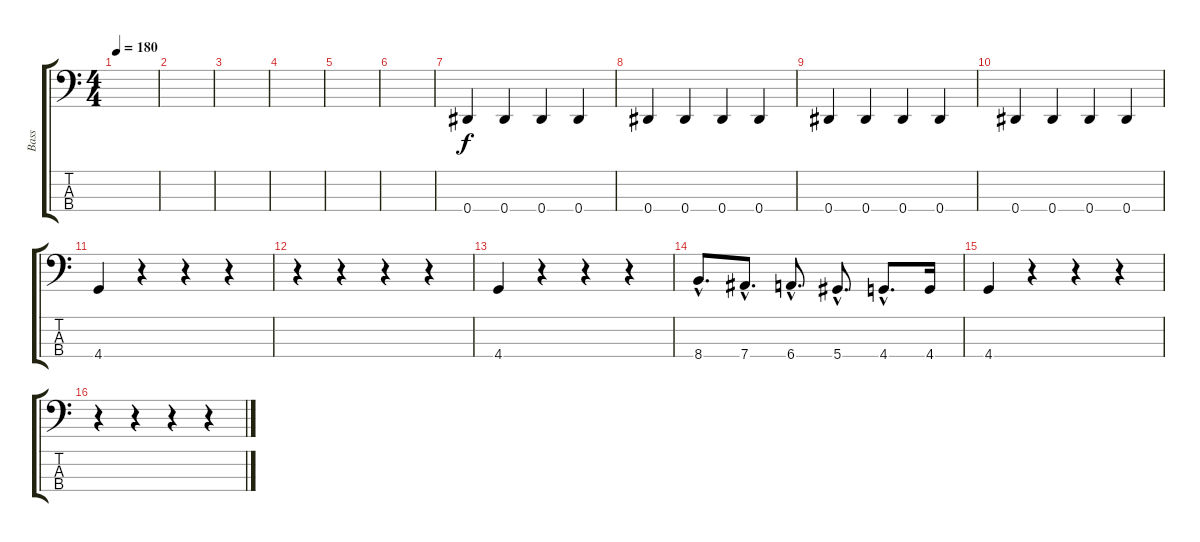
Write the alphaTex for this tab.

\track ("Bass" "Bass") {instrument electricbassfinger}
\staff {score tabs}
\tuning (Gb2 Db2 Ab1 Eb1) {hide}
\ts (4 4)
\tempo 180
\clef f4
\ks c
|
|
|
|
|
|
0.4.4 0.4.4 0.4.4 0.4.4 |
0.4.4 0.4.4 0.4.4 0.4.4 |
0.4.4 0.4.4 0.4.4 0.4.4 |
0.4.4 0.4.4 0.4.4 0.4.4 |
4.4.4 r.4 r.4 r.4 |
r.4 r.4 r.4 r.4 |
4.4.4 r.4 r.4 r.4 |
8.4{hac}.8{d} 7.4{hac}.8{d} 6.4{hac}.8{d} 5.4{hac}.8{d} 4.4{hac}.8{d} 4.4.16 |
4.4.4 r.4 r.4 r.4 |
r.4 r.4 r.4 r.4
